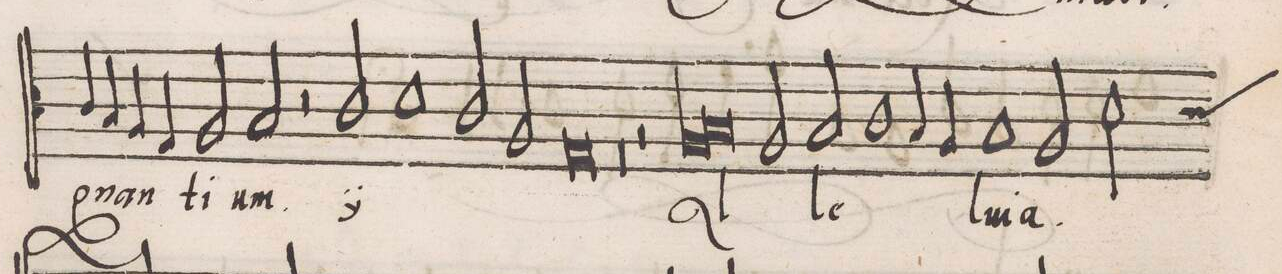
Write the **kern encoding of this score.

**kern	**text
*I"ALTVS	*
*clefC3	*
*k[]	*
*met(C|)	*
*M2/1	*
4c/	-gnan-
4B/	.
4A/	.
4G/	.
2A/	-ti-
2B/	-um.
=15	=15
*	*ij
2r	.
2c/	ma-
1d	-li-
=16	=16
2c/	-gnan-
2A/	-ti-
0G	-um
*	*Xij
=17	=17
1r	.
=18	=18
1r	.
2r	.
*lig	*
1A	al-
=19	=19
1B	.
*Xlig	*
2A/	.
=20	=20
2B/	-le-
1c	.
4B/	.
4A/	.
=21	=21
1B	-lu-
2A/	-ia.
*custos:d	*
2d\	.
=22	=22
*-	*-
